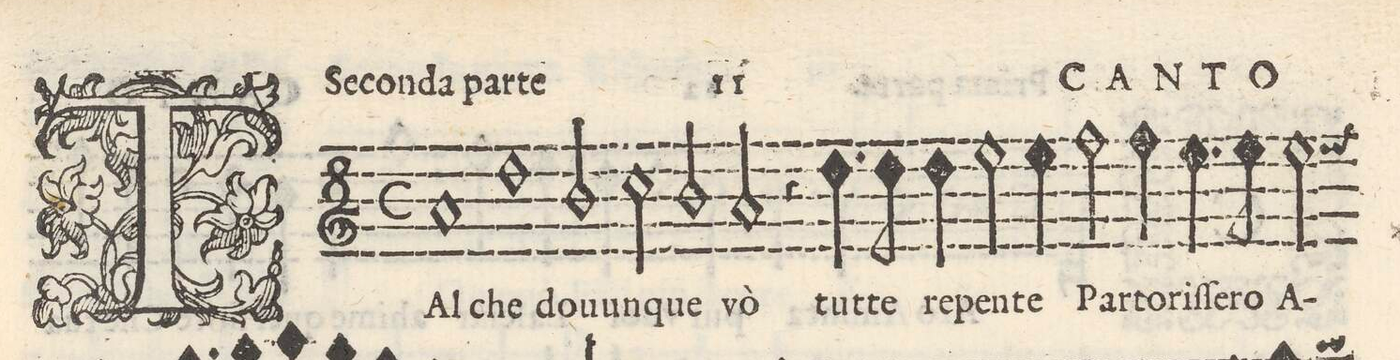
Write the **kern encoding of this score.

**kern	**text
*I"CANTO	*
*clefG2	*
*k[]	*
*M2/1	*
1a	TAl
1dd	che
=2-	=2-
2b/	dou-
2cc\	-un-
2b/	-que
2a/	vò
=3-	=3-
4re	.
4.dd\	tut-
8dd\	-te
4dd\	re-
2ee\	-pen-
4ee\	-te
2ff\	Par-
=4-	=4-
4ff\	-to-
4.ee\	-riſ-
8ee\	-ſe-
2ee\	ro A-
*-	*-
